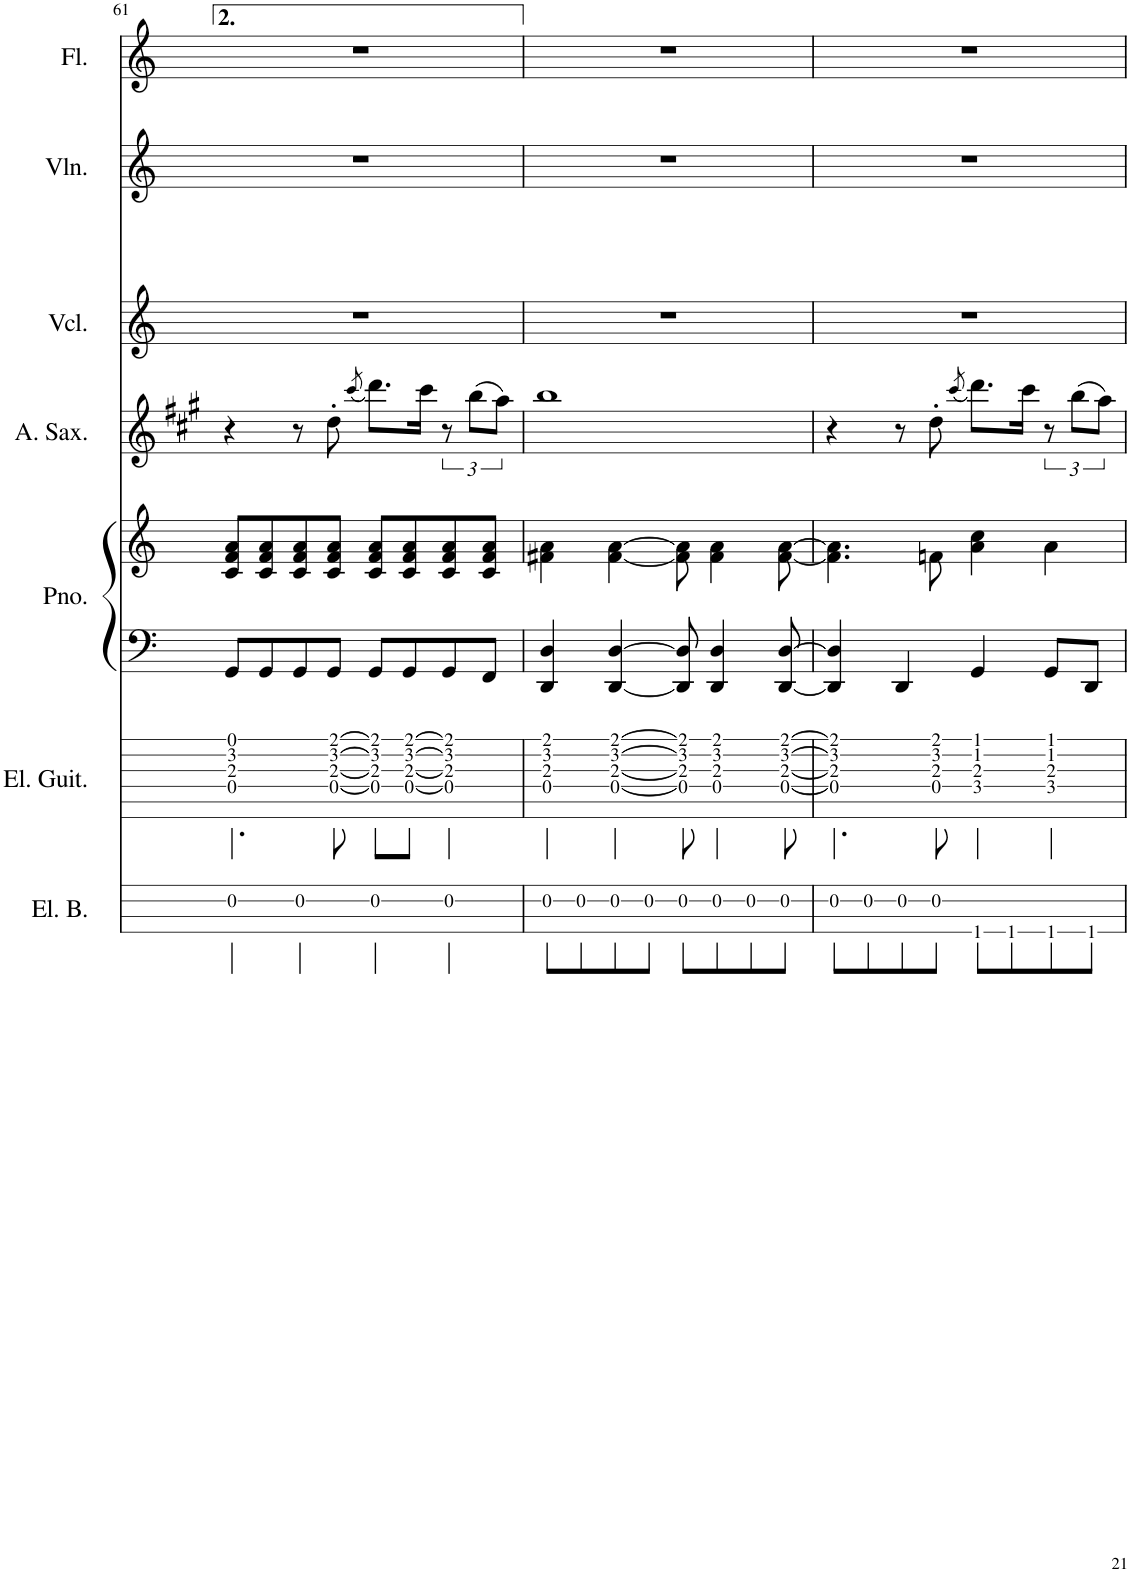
**kern	**kern	**kern	**kern	**kern	**kern	**kern	**kern
*part7	*part6	*part5	*part5	*part4	*part3	*part2	*part1
*staff8	*staff7	*staff6	*staff5	*staff4	*staff3	*staff2	*staff1
*I"Electric Bass	*I"Electric Guitar	*I"Piano	*	*I"Alto Saxophone	*I"Vocals	*I"Violin	*I"Flute
*I'El. B.	*I'El. Guit.	*I'Pno.	*	*I'A. Sax.	*I'Vcl.	*I'Vln.	*I'Fl.
!!LO:PB:g=z
*	*	*clefF4	*clefG2	*clefG2	*clefG2	*clefG2	*clefG2
*	*	*	*	*Trd5c9	*	*	*
*k[]	*k[]	*k[]	*k[]	*k[f#c#g#]	*k[]	*k[]	*k[]
*M4/4	*M4/4	*M4/4	*M4/4	*M4/4	*M4/4	*M4/4	*M4/4
=61	=61	=61	=61	=61	=61	=61	=61
4DD\	4.D\ 4.A\ 4.d\ 4.e\	8GG/L	8c/ 8f/ 8a/L	4r	1r	1r	1r
.	.	8GG/	8c/ 8f/ 8a/	.	.	.	.
4DD\	.	8GG/	8c/ 8f/ 8a/	8r	.	.	.
.	[8D\ [8A\ [8d\ [8f#\	8GG/J	8c/ 8f/ 8a/J	8dd'\	.	.	.
.	.	.	.	(8qccc#/	.	.	.
4DD\	8D\] 8A\] 8d\] 8f#\]L	8GG/L	8c/ 8f/ 8a/L	8.ddd\L)	.	.	.
.	[8D\ [8A\ [8d\ [8f#\J	8GG/	8c/ 8f/ 8a/	.	.	.	.
.	.	.	.	16ccc#\Jk	.	.	.
4DD\	4D\] 4A\] 4d\] 4f#\]	8GG/	8c/ 8f/ 8a/	12r	.	.	.
.	.	.	.	(12bb\L	.	.	.
.	.	8FF/J	8c/ 8f/ 8a/J	.	.	.	.
.	.	.	.	12aa\J)	.	.	.
=62	=62	=62	=62	=62	=62	=62	=62
8DD\L	4D\ 4A\ 4d\ 4f#\	4DD/ 4D/	4f#X\ 4a\	1bb	1r	1r	1r
8DD\	.	.	.	.	.	.	.
8DD\	[4D\ [4A\ [4d\ [4f#\	[4DD/ [4D/	[4f#\ [4a\	.	.	.	.
8DD\J	.	.	.	.	.	.	.
8DD\L	8D\] 8A\] 8d\] 8f#\]	8DD/] 8D/]	8f#\] 8a\]	.	.	.	.
8DD\	4D\ 4A\ 4d\ 4f#\	4DD/ 4D/	4f#\ 4a\	.	.	.	.
8DD\	.	.	.	.	.	.	.
8DD\J	[8D\ [8A\ [8d\ [8f#\	[8DD/ [8D/	[8f#\ [8a\	.	.	.	.
=63	=63	=63	=63	=63	=63	=63	=63
8DD\L	4.D\] 4.A\] 4.d\] 4.f#\]	4DD/] 4D/]	4.f#\] 4.a\]	4r	1r	1r	1r
8DD\	.	.	.	.	.	.	.
8DD\	.	4DD/	.	8r	.	.	.
8DD\J	8D\ 8A\ 8d\ 8f#\	.	8fn\	8dd'\	.	.	.
.	.	.	.	(8qccc#/	.	.	.
8FFF\L	4F\ 4A\ 4c\ 4f\	4GG/	4a\ 4cc\	8.ddd\L)	.	.	.
8FFF\	.	.	.	.	.	.	.
.	.	.	.	16ccc#\Jk	.	.	.
8FFF\	4F\ 4A\ 4c\ 4f\	8GG/L	4a\	12r	.	.	.
.	.	.	.	(12bb\L	.	.	.
8FFF\J	.	8DD/J	.	.	.	.	.
.	.	.	.	12aa\J)	.	.	.
=	=	=	=	=	=	=	=
*-	*-	*-	*-	*-	*-	*-	*-
